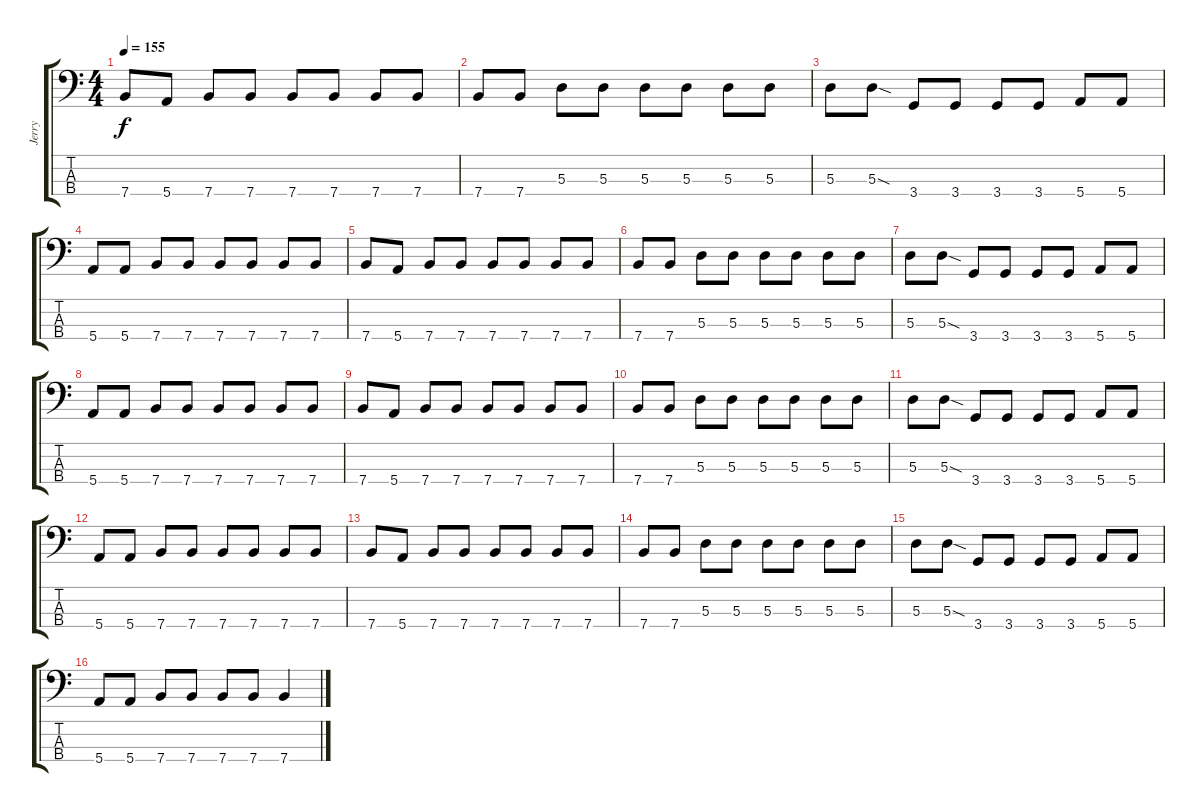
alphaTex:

\track ("Jerry" "Jerry") {instrument electricbasspick}
\staff {score tabs}
\tuning (G2 D2 A1 E1) {hide}
\ts (4 4)
\tempo 155
\clef f4
\ks c
7.4.8{dy f} 5.4.8 7.4.8 7.4.8 7.4.8 7.4.8 7.4.8 7.4.8 |
7.4.8 7.4.8 5.3.8 5.3.8 5.3.8 5.3.8 5.3.8 5.3.8 |
5.3.8 5.3{sod}.8 3.4.8 3.4.8 3.4.8 3.4.8 5.4.8 5.4.8 |
5.4.8 5.4.8 7.4.8 7.4.8 7.4.8 7.4.8 7.4.8 7.4.8 |
7.4.8 5.4.8 7.4.8 7.4.8 7.4.8 7.4.8 7.4.8 7.4.8 |
7.4.8 7.4.8 5.3.8 5.3.8 5.3.8 5.3.8 5.3.8 5.3.8 |
5.3.8 5.3{sod}.8 3.4.8 3.4.8 3.4.8 3.4.8 5.4.8 5.4.8 |
5.4.8 5.4.8 7.4.8 7.4.8 7.4.8 7.4.8 7.4.8 7.4.8 |
7.4.8 5.4.8 7.4.8 7.4.8 7.4.8 7.4.8 7.4.8 7.4.8 |
7.4.8 7.4.8 5.3.8 5.3.8 5.3.8 5.3.8 5.3.8 5.3.8 |
5.3.8 5.3{sod}.8 3.4.8 3.4.8 3.4.8 3.4.8 5.4.8 5.4.8 |
5.4.8 5.4.8 7.4.8 7.4.8 7.4.8 7.4.8 7.4.8 7.4.8 |
7.4.8 5.4.8 7.4.8 7.4.8 7.4.8 7.4.8 7.4.8 7.4.8 |
7.4.8 7.4.8 5.3.8 5.3.8 5.3.8 5.3.8 5.3.8 5.3.8 |
5.3.8 5.3{sod}.8 3.4.8 3.4.8 3.4.8 3.4.8 5.4.8 5.4.8 |
5.4.8 5.4.8 7.4.8 7.4.8 7.4.8 7.4.8 7.4.4
